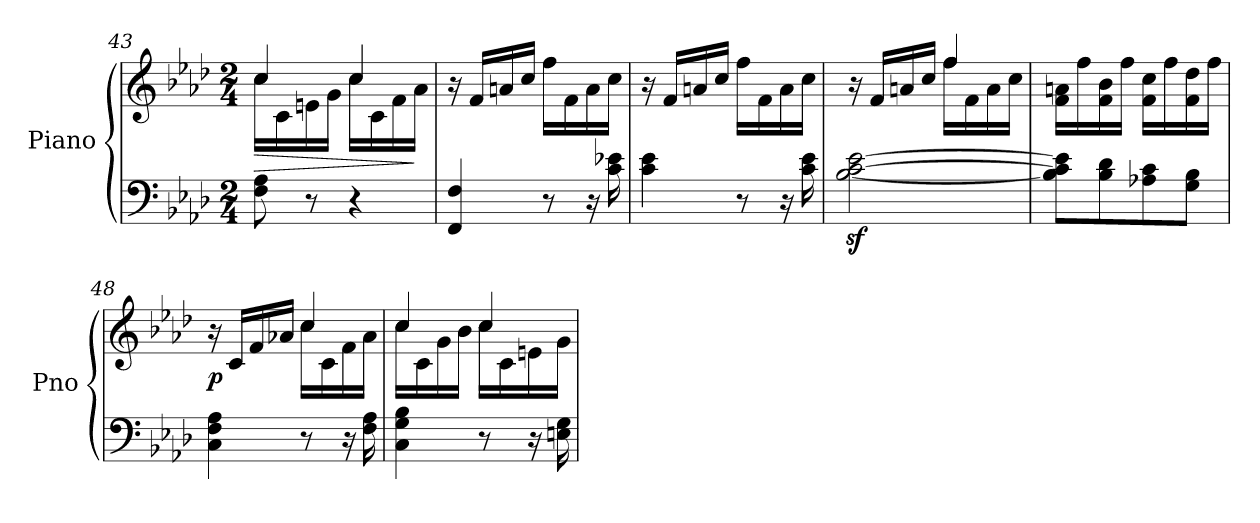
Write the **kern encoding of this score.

**kern	**kern	**dynam
*part1	*part1	*part1
*staff2	*staff1	*staff1/2
*I"Piano	*	*
*I'Pno	*	*
*clefF4	*clefG2	*
*k[b-e-a-d-]	*k[b-e-a-d-]	*
*M2/4	*M2/4	*
=43	=43	=43
!	!	!LO:HP:b
*	*^	*
8F\ 8A-\	4cc/	16cc\LL	>
.	.	16c\	.
8r	.	16en\	.
.	.	16g\JJ	.
4r	4cc/	16cc\LL	.
.	.	16c\	.
.	.	16f\	.
.	.	16a-\JJ	]
=44	=44	=44	=44
!	!	!	!LO:DY:b
*	*v	*v	*
4FF/ 4F/	16r	other-dynamics
.	16f/LL	.
.	16an/	.
.	16cc/JJ	.
8r	16ff\LL	.
.	16f\	.
16r	16a\	.
16c\ 16e-X\	16cc\JJ	.
=45	=45	=45
4c\ 4e-\	16r	.
.	16f/LL	.
.	16an/	.
.	16cc/JJ	.
8r	16ff\LL	.
.	16f\	.
16r	16a\	.
16c\ 16e-\	16cc\JJ	.
!!LO:LB:g=z
=46	=46	=46
*	*^	*
[2B-\z< [2c\z< [2e-\z<	16r	4ryy	.
.	16f/LL	.	.
.	16an/	.	.
.	16cc/JJ	.	.
.	4ff/	16ff\LL	.
.	.	16f\	.
.	.	16a\	.
.	.	16cc\JJ	.
*	*v	*v	*
=47	=47	=47
8B-\] 8c\] 8e-\]L	16f\ 16an\LL	.
.	16ff\	.
8B-\ 8d-\	16f\ 16b-\	.
.	16ff\JJ	.
8A-X\ 8c\	16f\ 16cc\LL	.
.	16ff\	.
8G\ 8B-\J	16f\ 16dd-\	.
.	16ff\JJ	.
=48	=48	=48
*	*^	*
!	!	!	!LO:DY:b
4C\ 4F\ 4A-\	16r	4ryy	p
.	16c/LL	.	.
.	16f/	.	.
.	16a-X/JJ	.	.
8r	4cc/	16cc\LL	.
.	.	16c\	.
16r	.	16f\	.
16F\ 16A-\	.	16a-\JJ	.
=49	=49	=49	=49
4C\ 4G\ 4B-\	4cc/	16cc\LL	.
.	.	16c\	.
.	.	16g\	.
.	.	16b-\JJ	.
8r	4cc/	16cc\LL	.
.	.	16c\	.
16r	.	16en\	.
16En\ 16G\	.	16g\JJ	.
*	*v	*v	*
=	=	=
*-	*-	*-
